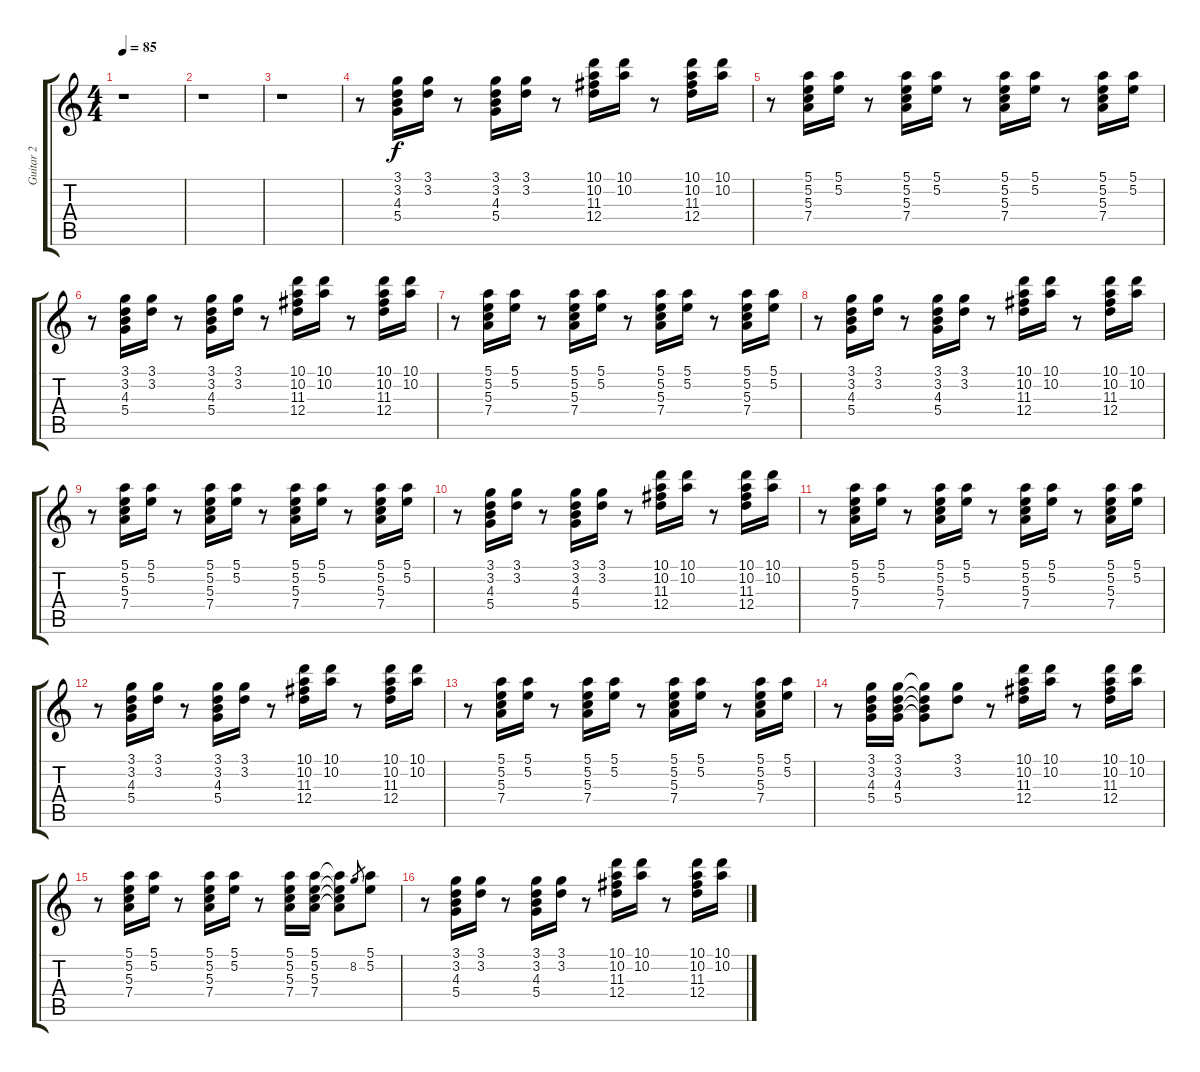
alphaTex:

\track ("Guitar 2" "Guitar 2") {instrument electricguitarclean}
\staff {score tabs}
\tuning (E4 B3 G3 D3 A2 E2) {hide}
\ts (4 4)
\tempo 85
\clef g2
\ks c
r.1{dy f instrument electricguitarclean} |
r.1 |
r.1 |
r.8 (3.1 3.2 4.3 5.4).16 (3.1 3.2).16 r.8 (3.1 3.2 4.3 5.4).16 (3.1 3.2).16 r.8 (10.1 10.2 11.3 12.4).16 (10.1 10.2).16 r.8 (10.1 10.2 11.3 12.4).16 (10.1 10.2).16 |
r.8 (5.1 5.2 5.3 7.4).16 (5.1 5.2).16 r.8 (5.1 5.2 5.3 7.4).16 (5.1 5.2).16 r.8 (5.1 5.2 5.3 7.4).16 (5.1 5.2).16 r.8 (5.1 5.2 5.3 7.4).16 (5.1 5.2).16 |
r.8 (3.1 3.2 4.3 5.4).16 (3.1 3.2).16 r.8 (3.1 3.2 4.3 5.4).16 (3.1 3.2).16 r.8 (10.1 10.2 11.3 12.4).16 (10.1 10.2).16 r.8 (10.1 10.2 11.3 12.4).16 (10.1 10.2).16 |
r.8 (5.1 5.2 5.3 7.4).16 (5.1 5.2).16 r.8 (5.1 5.2 5.3 7.4).16 (5.1 5.2).16 r.8 (5.1 5.2 5.3 7.4).16 (5.1 5.2).16 r.8 (5.1 5.2 5.3 7.4).16 (5.1 5.2).16 |
r.8 (3.1 3.2 4.3 5.4).16 (3.1 3.2).16 r.8 (3.1 3.2 4.3 5.4).16 (3.1 3.2).16 r.8 (10.1 10.2 11.3 12.4).16 (10.1 10.2).16 r.8 (10.1 10.2 11.3 12.4).16 (10.1 10.2).16 |
r.8 (5.1 5.2 5.3 7.4).16 (5.1 5.2).16 r.8 (5.1 5.2 5.3 7.4).16 (5.1 5.2).16 r.8 (5.1 5.2 5.3 7.4).16 (5.1 5.2).16 r.8 (5.1 5.2 5.3 7.4).16 (5.1 5.2).16 |
r.8 (3.1 3.2 4.3 5.4).16 (3.1 3.2).16 r.8 (3.1 3.2 4.3 5.4).16 (3.1 3.2).16 r.8 (10.1 10.2 11.3 12.4).16 (10.1 10.2).16 r.8 (10.1 10.2 11.3 12.4).16 (10.1 10.2).16 |
r.8 (5.1 5.2 5.3 7.4).16 (5.1 5.2).16 r.8 (5.1 5.2 5.3 7.4).16 (5.1 5.2).16 r.8 (5.1 5.2 5.3 7.4).16 (5.1 5.2).16 r.8 (5.1 5.2 5.3 7.4).16 (5.1 5.2).16 |
r.8 (3.1 3.2 4.3 5.4).16 (3.1 3.2).16 r.8 (3.1 3.2 4.3 5.4).16 (3.1 3.2).16 r.8 (10.1 10.2 11.3 12.4).16 (10.1 10.2).16 r.8 (10.1 10.2 11.3 12.4).16 (10.1 10.2).16 |
r.8 (5.1 5.2 5.3 7.4).16 (5.1 5.2).16 r.8 (5.1 5.2 5.3 7.4).16 (5.1 5.2).16 r.8 (5.1 5.2 5.3 7.4).16 (5.1 5.2).16 r.8 (5.1 5.2 5.3 7.4).16 (5.1 5.2).16 |
r.8 (3.1 3.2 4.3 5.4).16 (3.1 3.2 4.3 5.4).16 (3.1{t} 3.2{t} 4.3{t} 5.4{t}).8 (3.1 3.2).8 r.8 (10.1 10.2 11.3 12.4).16 (10.1 10.2).16 r.8 (10.1 10.2 11.3 12.4).16 (10.1 10.2).16 |
r.8 (5.1 5.2 5.3 7.4).16 (5.1 5.2).16 r.8 (5.1 5.2 5.3 7.4).16 (5.1 5.2).16 r.8 (5.1 5.2 5.3 7.4).16 (5.1 5.2 5.3 7.4).16 (5.1{t} 5.2{t} 5.3{t} 7.4{t}).8 8.2.8{gr} (5.1 5.2).8 |
r.8 (3.1 3.2 4.3 5.4).16 (3.1 3.2).16 r.8 (3.1 3.2 4.3 5.4).16 (3.1 3.2).16 r.8 (10.1 10.2 11.3 12.4).16 (10.1 10.2).16 r.8 (10.1 10.2 11.3 12.4).16 (10.1 10.2).16
